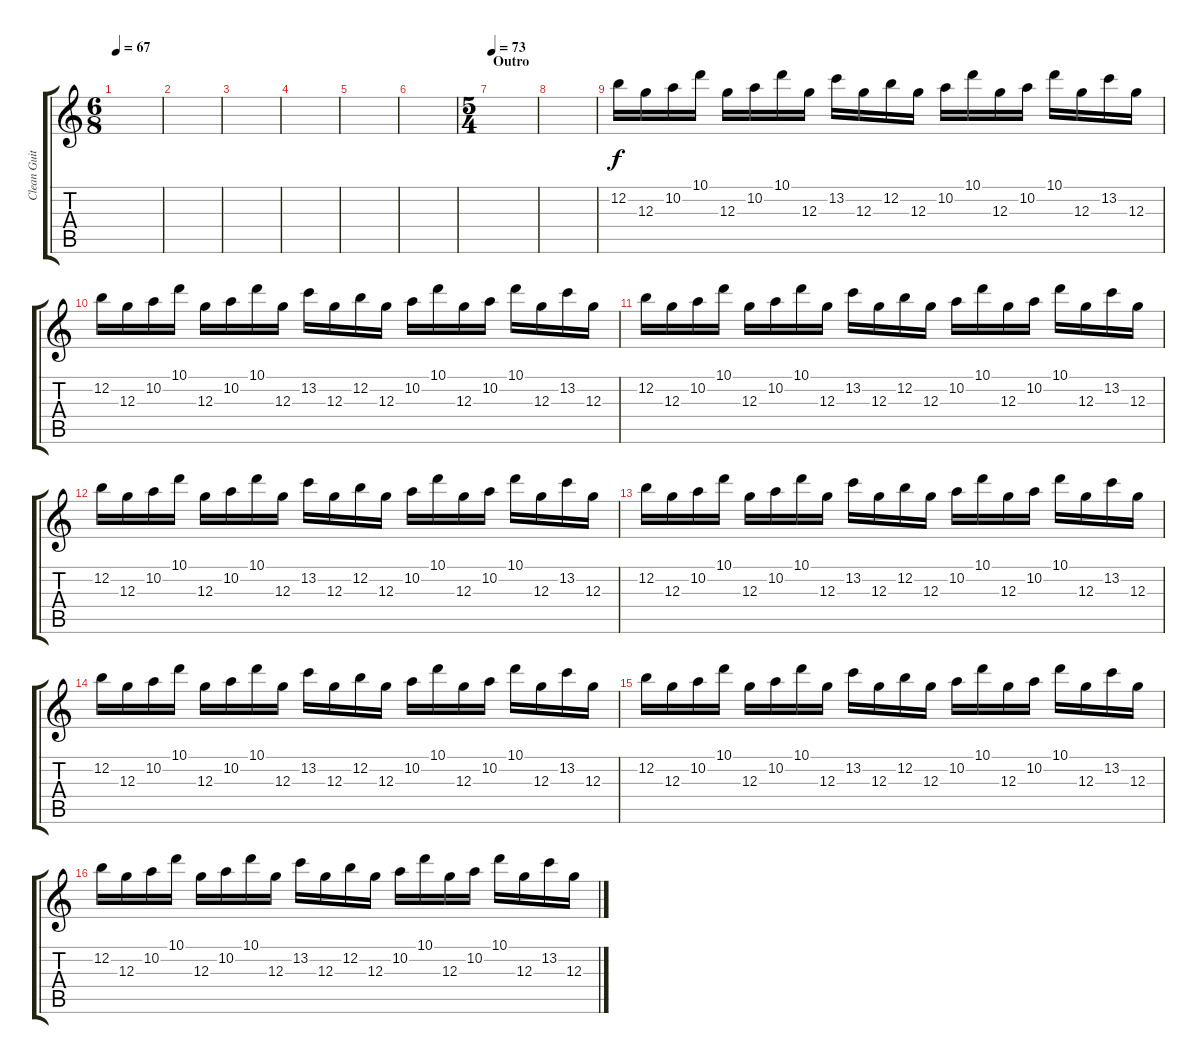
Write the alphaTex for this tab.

\track ("Clean Guitar (S.Rothery)" "Clean Guit") {instrument electricguitarclean}
\staff {score tabs}
\tuning (E4 B3 G3 D3 A2 E2) {hide}
\ts (6 8)
\tempo 67
\clef g2
\ks c
|
|
|
|
|
|
\ts (5 4)
\section ("" "Outro")
\tempo 73
|
|
12.2.16 12.3.16 10.2.16 10.1.16 12.3.16 10.2.16 10.1.16 12.3.16 13.2.16 12.3.16 12.2.16 12.3.16 10.2.16 10.1.16 12.3.16 10.2.16 10.1.16 12.3.16 13.2.16 12.3.16 |
12.2.16 12.3.16 10.2.16 10.1.16 12.3.16 10.2.16 10.1.16 12.3.16 13.2.16 12.3.16 12.2.16 12.3.16 10.2.16 10.1.16 12.3.16 10.2.16 10.1.16 12.3.16 13.2.16 12.3.16 |
12.2.16 12.3.16 10.2.16 10.1.16 12.3.16 10.2.16 10.1.16 12.3.16 13.2.16 12.3.16 12.2.16 12.3.16 10.2.16 10.1.16 12.3.16 10.2.16 10.1.16 12.3.16 13.2.16 12.3.16 |
12.2.16 12.3.16 10.2.16 10.1.16 12.3.16 10.2.16 10.1.16 12.3.16 13.2.16 12.3.16 12.2.16 12.3.16 10.2.16 10.1.16 12.3.16 10.2.16 10.1.16 12.3.16 13.2.16 12.3.16 |
12.2.16 12.3.16 10.2.16 10.1.16 12.3.16 10.2.16 10.1.16 12.3.16 13.2.16 12.3.16 12.2.16 12.3.16 10.2.16 10.1.16 12.3.16 10.2.16 10.1.16 12.3.16 13.2.16 12.3.16 |
12.2.16 12.3.16 10.2.16 10.1.16 12.3.16 10.2.16 10.1.16 12.3.16 13.2.16 12.3.16 12.2.16 12.3.16 10.2.16 10.1.16 12.3.16 10.2.16 10.1.16 12.3.16 13.2.16 12.3.16 |
12.2.16 12.3.16 10.2.16 10.1.16 12.3.16 10.2.16 10.1.16 12.3.16 13.2.16 12.3.16 12.2.16 12.3.16 10.2.16 10.1.16 12.3.16 10.2.16 10.1.16 12.3.16 13.2.16 12.3.16 |
12.2.16 12.3.16 10.2.16 10.1.16 12.3.16 10.2.16 10.1.16 12.3.16 13.2.16 12.3.16 12.2.16 12.3.16 10.2.16 10.1.16 12.3.16 10.2.16 10.1.16 12.3.16 13.2.16 12.3.16
